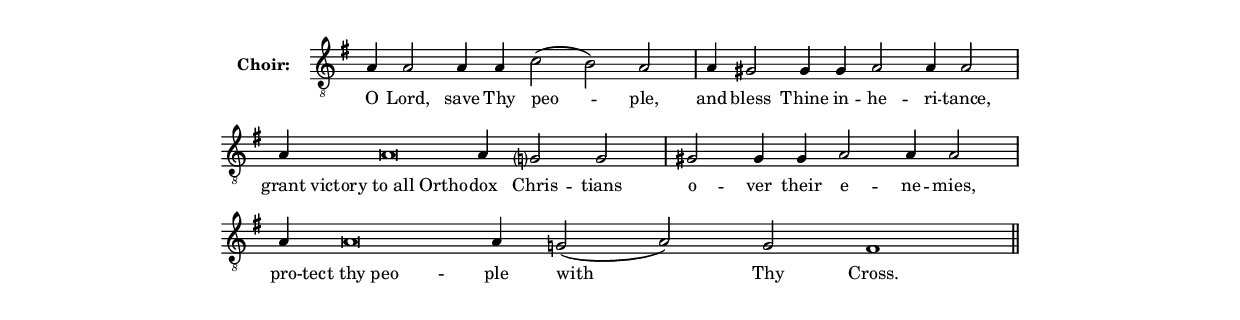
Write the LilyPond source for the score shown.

\version "2.14.2"
\language "english"
#(set-global-staff-size 14)

alignleft = \once \override LyricText #'self-alignment-X = #-1

\header {
  % Remove default LilyPond tagline
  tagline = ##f
}

\paper {
  % #(set-paper-size "a4")
  line-width = 13.5\cm
}

\layout {
  \context {
    \Score
    \remove "Bar_number_engraver"
  }
  \context {
    \Staff
    \remove "Time_signature_engraver"
  }
}

global = {
  \key g \major
  \time 4/4
}

text =  \lyricmode {
  % Lyrics follow here.
  O Lord, save Thy peo -- ple,
  and bless Thine in -- he -- ri -- tance,
  grant "victory to all Ortho" -- dox Chris -- tians o -- ver their e -- ne -- mies,
  pro -- "tect thy peo" -- ple with Thy Cross.
}

notes = {
	% melody from 'vanilla' folder
	a4 a2 a4 a c2( b) a \bar "|"
	a4 gs2 gs4 gs4 a2 a4 a2 \bar "|"
	a4 a\breve a4 g?2 g2 \bar "|"
	gs2 gs4 gs a2 a4 a2 \bar "|"
	a4 a\breve a4 g2( a) g fs1
	\bar "||"
}

tenorVoice = \relative c' {
  \global
  \dynamicUp
  \clef "treble_8"
  % Music follows here.
  \notes
}

verse = \lyricmode {
  % Lyrics follow here.
  \text
}

\score {
  \new Staff \with {
    instrumentName = \markup \bold "Choir:"
  }
  {
    %#(set-accidental-style 'neo-modern 'Score)
    \cadenzaOn
    \tenorVoice
  }
  \addlyrics { \verse }
  \layout { }
}

